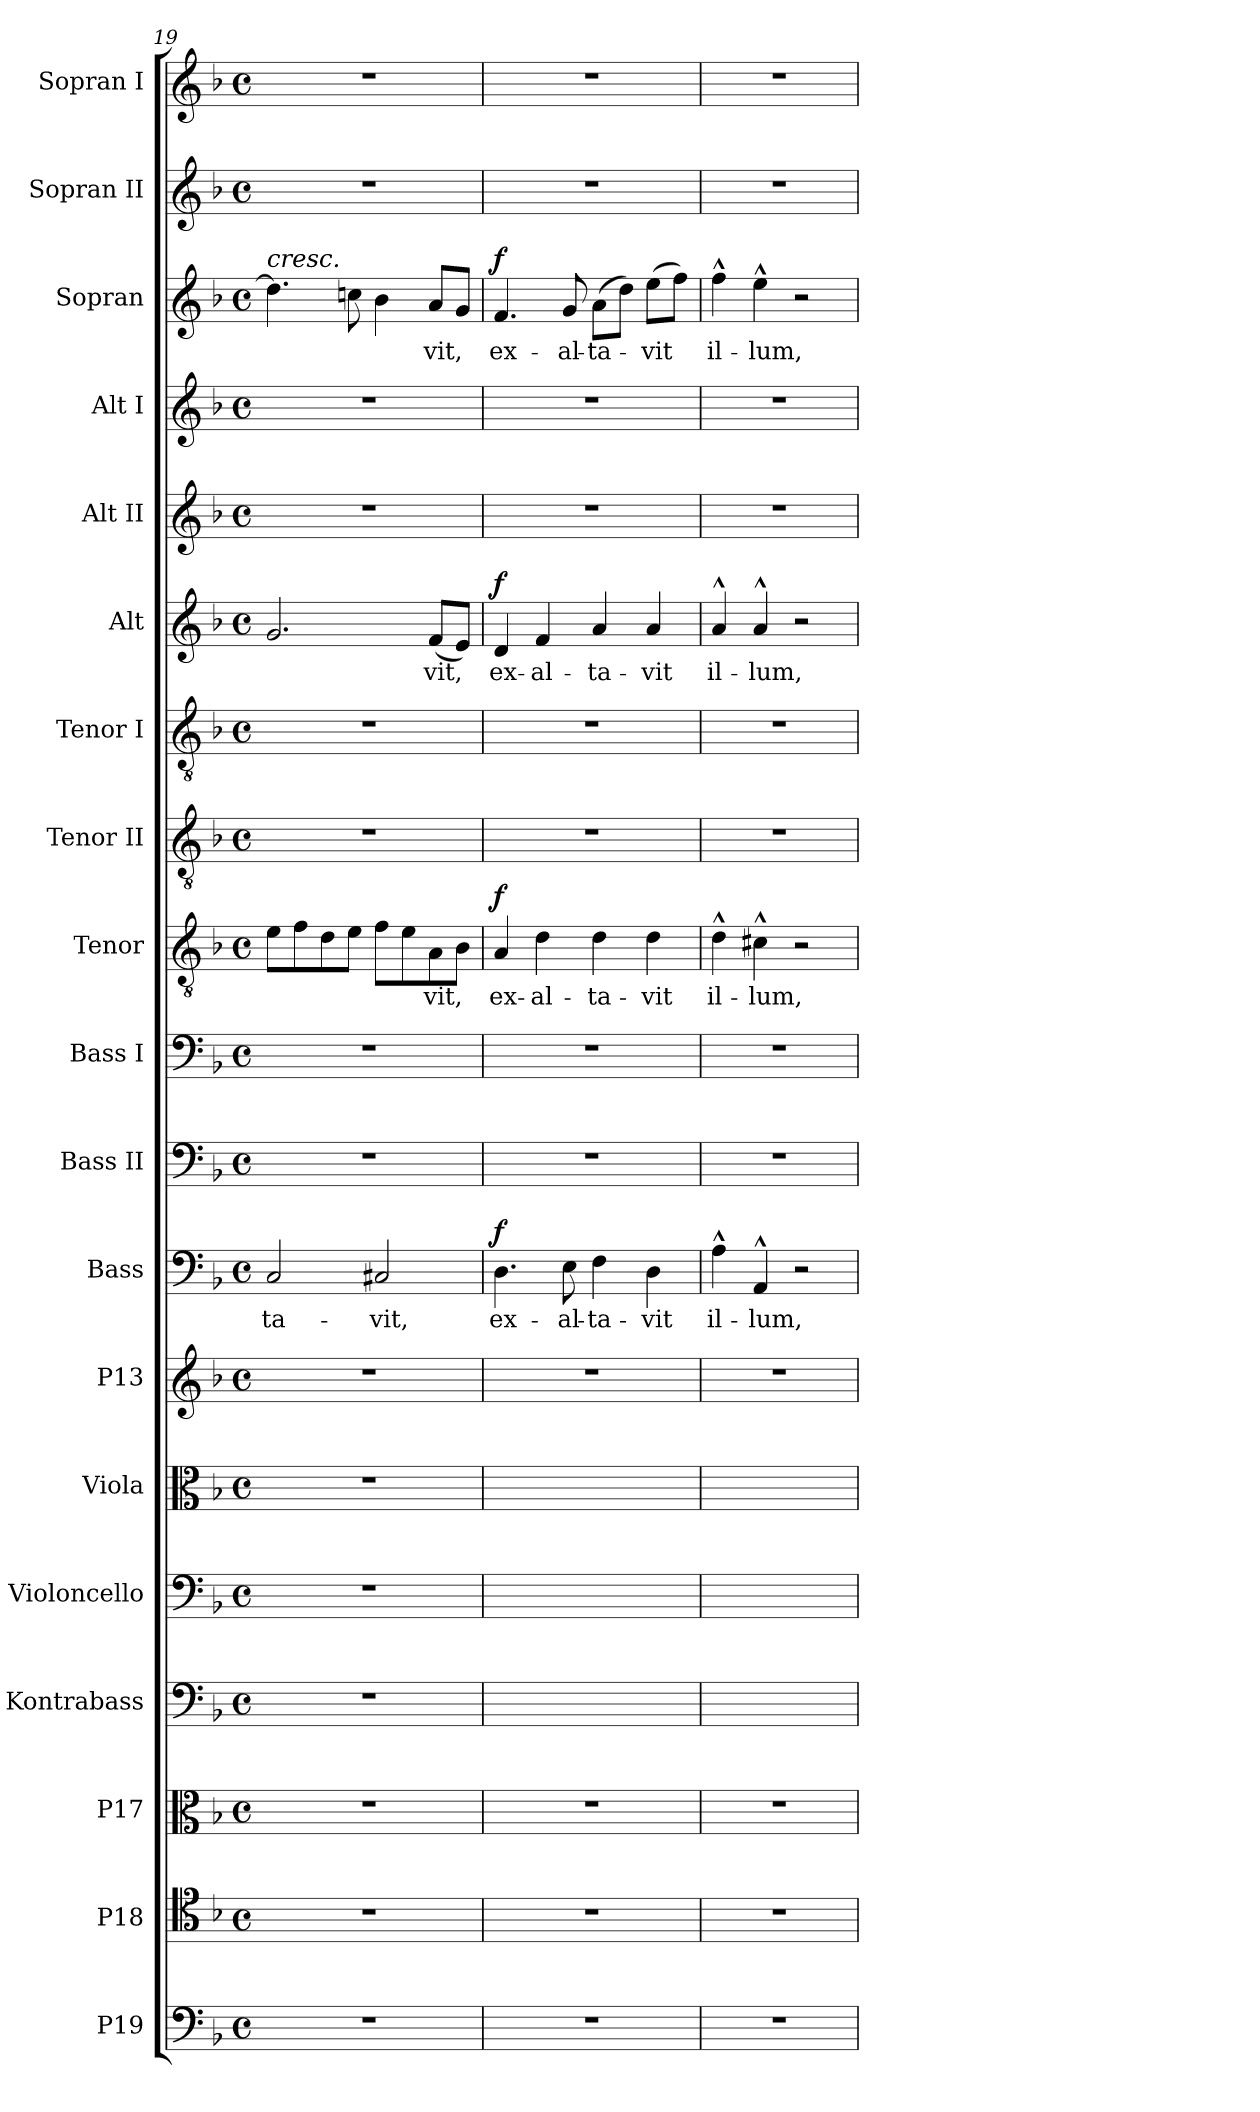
**kern	**kern	**kern	**kern	**kern	**kern	**kern	**kern	**text	**dynam	**kern	**kern	**kern	**text	**dynam	**kern	**kern	**kern	**text	**dynam	**kern	**kern	**kern	**text	**dynam	**kern	**kern
*part19	*part18	*part17	*part16	*part15	*part14	*part13	*part12	*part12	*part12	*part11	*part10	*part9	*part9	*part9	*part8	*part7	*part6	*part6	*part6	*part5	*part4	*part3	*part3	*part3	*part2	*part1
*staff19	*staff18	*staff17	*staff16	*staff15	*staff14	*staff13	*staff12	*staff12	*staff12	*staff11	*staff10	*staff9	*staff9	*staff9	*staff8	*staff7	*staff6	*staff6	*staff6	*staff5	*staff4	*staff3	*staff3	*staff3	*staff2	*staff1
*I"P19	*I"P18	*I"P17	*I"Kontrabass	*I"Violoncello	*I"Viola	*I"P13	*I"Bass	*	*	*I"Bass II	*I"Bass I	*I"Tenor	*	*	*I"Tenor II	*I"Tenor I	*I"Alt	*	*	*I"Alt II	*I"Alt I	*I"Sopran	*	*	*I"Sopran II	*I"Sopran I
*	*	*	*I'Kb.	*I'Vc.	*I'Vla.	*	*I'B.	*	*	*I'B.	*I'B.	*I'T.	*	*	*I'T.	*I'T.	*I'A.	*	*	*I'A.	*I'A.	*I'S.	*	*	*I'S.	*I'S.
*clefF4	*clefC4	*clefC3	*clefF4	*clefF4	*clefC3	*clefG2	*clefF4	*	*	*clefF4	*clefF4	*clefGv2	*	*	*clefGv2	*clefGv2	*clefG2	*	*	*clefG2	*clefG2	*clefG2	*	*	*clefG2	*clefG2
*	*	*	*ITrd7c12	*	*	*	*	*	*	*	*	*ITrd7c12	*	*	*ITrd7c12	*ITrd7c12	*	*	*	*	*	*	*	*	*	*
*k[b-]	*k[b-]	*k[b-]	*k[b-]	*k[b-]	*k[b-]	*k[b-]	*k[b-]	*	*	*k[b-]	*k[b-]	*k[b-]	*	*	*k[b-]	*k[b-]	*k[b-]	*	*	*k[b-]	*k[b-]	*k[b-]	*	*	*k[b-]	*k[b-]
*F:	*F:	*F:	*F:	*F:	*F:	*F:	*F:	*	*	*F:	*F:	*F:	*	*	*F:	*F:	*F:	*	*	*F:	*F:	*F:	*	*	*F:	*F:
*M4/4	*M4/4	*M4/4	*M4/4	*M4/4	*M4/4	*M4/4	*M4/4	*	*	*M4/4	*M4/4	*M4/4	*	*	*M4/4	*M4/4	*M4/4	*	*	*M4/4	*M4/4	*M4/4	*	*	*M4/4	*M4/4
*met(c)	*met(c)	*met(c)	*met(c)	*met(c)	*met(c)	*met(c)	*met(c)	*	*	*met(c)	*met(c)	*met(c)	*	*	*met(c)	*met(c)	*met(c)	*	*	*met(c)	*met(c)	*met(c)	*	*	*met(c)	*met(c)
=19	=19	=19	=19	=19	=19	=19	=19	=19	=19	=19	=19	=19	=19	=19	=19	=19	=19	=19	=19	=19	=19	=19	=19	=19	=19	=19
!	!	!	!	!	!	!	!	!	!	!	!	!	!	!	!	!	!	!	!	!	!	!LO:TX:a:i:t=cresc.	!	!	!	!
!	!	!	!	!	!	!	!	!LO:LY:b:color=#000000	!	!	!	!	!	!	!	!	!	!	!	!	!	!	!	!	!	!
1r	1r	1r	1r	1r	1r	1r	2Ci/	-ta-	.	1r	1r	8Ei\L	.	.	1r	1r	2.gi/	.	.	1r	1r	4.ddi\]	.	.	1r	1r
.	.	.	.	.	.	.	.	.	.	.	.	8Fi\	.	.	.	.	.	.	.	.	.	.	.	.	.	.
.	.	.	.	.	.	.	.	.	.	.	.	8Di\	.	.	.	.	.	.	.	.	.	.	.	.	.	.
.	.	.	.	.	.	.	.	.	.	.	.	8Ei\J	.	.	.	.	.	.	.	.	.	8ccni\	.	.	.	.
!	!	!	!	!	!	!	!	!LO:LY:b:color=#000000	!	!	!	!	!	!	!	!	!	!	!	!	!	!	!	!	!	!
.	.	.	.	.	.	.	2C#Xi/	-vit,	.	.	.	8Fi\L	.	.	.	.	.	.	.	.	.	4b-i\	.	.	.	.
.	.	.	.	.	.	.	.	.	.	.	.	8Ei\	.	.	.	.	.	.	.	.	.	.	.	.	.	.
!	!	!	!	!	!	!	!	!	!	!	!	!	!LO:LY:b:color=#000000	!	!	!	!	!	!	!	!	!	!	!	!	!
!	!	!	!	!	!	!	!	!	!	!	!	!	!	!	!	!	!	!LO:LY:b:color=#000000	!	!	!	!	!	!	!	!
!	!	!	!	!	!	!	!	!	!	!	!	!	!	!	!	!	!	!	!	!	!	!	!LO:LY:b:color=#000000	!	!	!
.	.	.	.	.	.	.	.	.	.	.	.	8AAi\	-vit,	.	.	.	(8fi/L	-vit,	.	.	.	8ai/L	-vit,	.	.	.
.	.	.	.	.	.	.	.	.	.	.	.	8BB-i\J	.	.	.	.	8ei/J)	.	.	.	.	8gi/J	.	.	.	.
=20	=20	=20	=20	=20	=20	=20	=20	=20	=20	=20	=20	=20	=20	=20	=20	=20	=20	=20	=20	=20	=20	=20	=20	=20	=20	=20
!	!	!	!	!	!	!	!	!LO:LY:b:color=#000000	!	!	!	!	!	!	!	!	!	!	!	!	!	!	!	!	!	!
!	!	!	!	!	!	!	!	!	!	!	!	!	!LO:LY:b:color=#000000	!	!	!	!	!	!	!	!	!	!	!	!	!
!	!	!	!	!	!	!	!	!	!	!	!	!	!	!	!	!	!	!LO:LY:b:color=#000000	!	!	!	!	!	!	!	!
!	!	!	!	!	!	!	!	!	!	!	!	!	!	!	!	!	!	!	!	!	!	!	!LO:LY:b:color=#000000	!	!	!
1r	1r	1r	1ryy	1ryy	1ryy	1r	4.Di\	ex-	f	1r	1r	4AAi/	ex-	f	1r	1r	4di/	ex-	f	1r	1r	4.fi/	ex-	f	1r	1r
!	!	!	!	!	!	!	!	!	!	!	!	!	!LO:LY:b:color=#000000	!	!	!	!	!	!	!	!	!	!	!	!	!
!	!	!	!	!	!	!	!	!	!	!	!	!	!	!	!	!	!	!LO:LY:b:color=#000000	!	!	!	!	!	!	!	!
.	.	.	.	.	.	.	.	.	.	.	.	4Di\	-al-	.	.	.	4fi/	-al-	.	.	.	.	.	.	.	.
!	!	!	!	!	!	!	!	!LO:LY:b:color=#000000	!	!	!	!	!	!	!	!	!	!	!	!	!	!	!	!	!	!
!	!	!	!	!	!	!	!	!	!	!	!	!	!	!	!	!	!	!	!	!	!	!	!LO:LY:b:color=#000000	!	!	!
.	.	.	.	.	.	.	8Ei\	-al-	.	.	.	.	.	.	.	.	.	.	.	.	.	8gi/	-al-	.	.	.
!	!	!	!	!	!	!	!	!LO:LY:b:color=#000000	!	!	!	!	!	!	!	!	!	!	!	!	!	!	!	!	!	!
!	!	!	!	!	!	!	!	!	!	!	!	!	!LO:LY:b:color=#000000	!	!	!	!	!	!	!	!	!	!	!	!	!
!	!	!	!	!	!	!	!	!	!	!	!	!	!	!	!	!	!	!LO:LY:b:color=#000000	!	!	!	!	!	!	!	!
!	!	!	!	!	!	!	!	!	!	!	!	!	!	!	!	!	!	!	!	!	!	!	!LO:LY:b:color=#000000	!	!	!
.	.	.	.	.	.	.	4Fi\	-ta-	.	.	.	4Di\	-ta-	.	.	.	4ai/	-ta-	.	.	.	(8ai\L	-ta-	.	.	.
.	.	.	.	.	.	.	.	.	.	.	.	.	.	.	.	.	.	.	.	.	.	8ddi\J)	.	.	.	.
!	!	!	!	!	!	!	!	!LO:LY:b:color=#000000	!	!	!	!	!	!	!	!	!	!	!	!	!	!	!	!	!	!
!	!	!	!	!	!	!	!	!	!	!	!	!	!LO:LY:b:color=#000000	!	!	!	!	!	!	!	!	!	!	!	!	!
!	!	!	!	!	!	!	!	!	!	!	!	!	!	!	!	!	!	!LO:LY:b:color=#000000	!	!	!	!	!	!	!	!
!	!	!	!	!	!	!	!	!	!	!	!	!	!	!	!	!	!	!	!	!	!	!	!LO:LY:b:color=#000000	!	!	!
.	.	.	.	.	.	.	4Di\	-vit	.	.	.	4Di\	-vit	.	.	.	4ai/	-vit	.	.	.	(8eei\L	-vit	.	.	.
.	.	.	.	.	.	.	.	.	.	.	.	.	.	.	.	.	.	.	.	.	.	8ffi\J)	.	.	.	.
=21	=21	=21	=21	=21	=21	=21	=21	=21	=21	=21	=21	=21	=21	=21	=21	=21	=21	=21	=21	=21	=21	=21	=21	=21	=21	=21
!	!	!	!	!	!	!	!	!LO:LY:b:color=#000000	!	!	!	!	!	!	!	!	!	!	!	!	!	!	!	!	!	!
!	!	!	!	!	!	!	!	!	!	!	!	!	!LO:LY:b:color=#000000	!	!	!	!	!	!	!	!	!	!	!	!	!
!	!	!	!	!	!	!	!	!	!	!	!	!	!	!	!	!	!	!LO:LY:b:color=#000000	!	!	!	!	!	!	!	!
!	!	!	!	!	!	!	!	!	!	!	!	!	!	!	!	!	!	!	!	!	!	!	!LO:LY:b:color=#000000	!	!	!
1r	1r	1r	1ryy	1ryy	1ryy	1r	4A^^i\	il-	.	1r	1r	4D^^i\	il-	.	1r	1r	4a^^i/	il-	.	1r	1r	4ff^^i\	il-	.	1r	1r
!	!	!	!	!	!	!	!	!LO:LY:b:color=#000000	!	!	!	!	!	!	!	!	!	!	!	!	!	!	!	!	!	!
!	!	!	!	!	!	!	!	!	!	!	!	!	!LO:LY:b:color=#000000	!	!	!	!	!	!	!	!	!	!	!	!	!
!	!	!	!	!	!	!	!	!	!	!	!	!	!	!	!	!	!	!LO:LY:b:color=#000000	!	!	!	!	!	!	!	!
!	!	!	!	!	!	!	!	!	!	!	!	!	!	!	!	!	!	!	!	!	!	!	!LO:LY:b:color=#000000	!	!	!
.	.	.	.	.	.	.	4AA^^i/	-lum,	.	.	.	4C#X^^i\	-lum,	.	.	.	4a^^i/	-lum,	.	.	.	4ee^^i\	-lum,	.	.	.
.	.	.	.	.	.	.	2r	.	.	.	.	2r	.	.	.	.	2r	.	.	.	.	2r	.	.	.	.
=	=	=	=	=	=	=	=	=	=	=	=	=	=	=	=	=	=	=	=	=	=	=	=	=	=	=
*-	*-	*-	*-	*-	*-	*-	*-	*-	*-	*-	*-	*-	*-	*-	*-	*-	*-	*-	*-	*-	*-	*-	*-	*-	*-	*-
